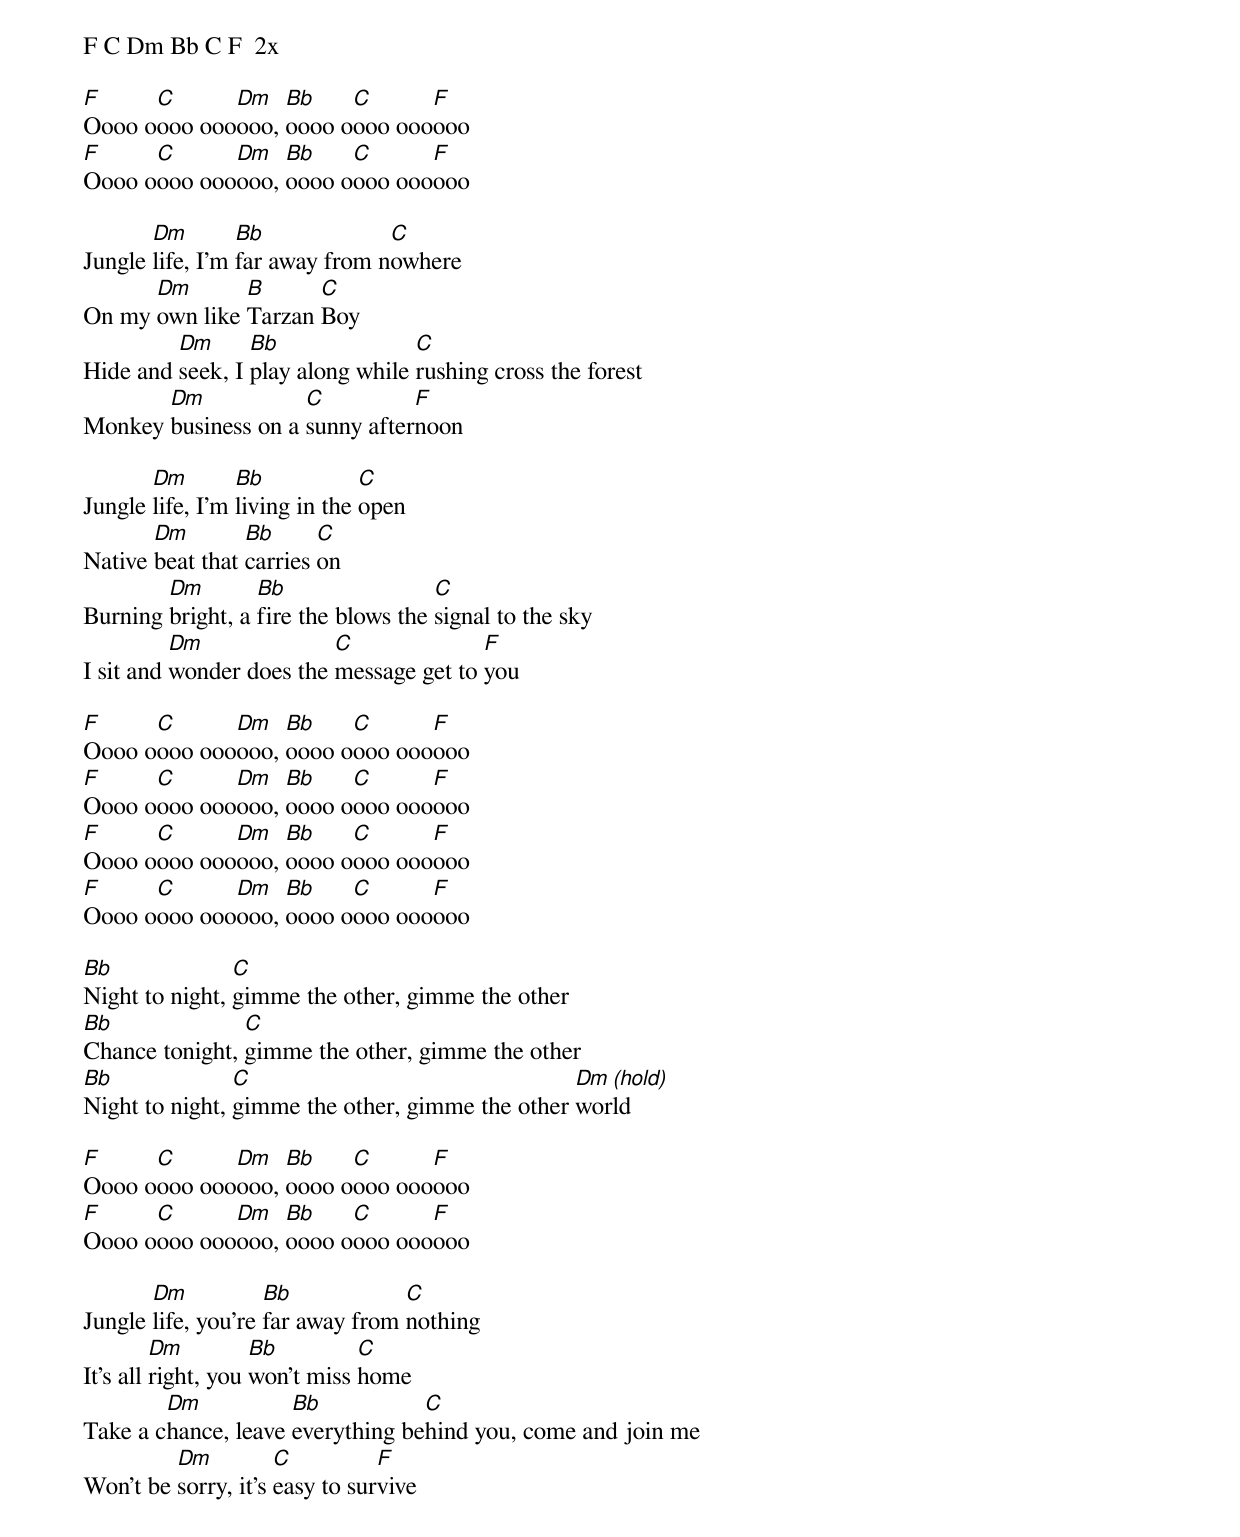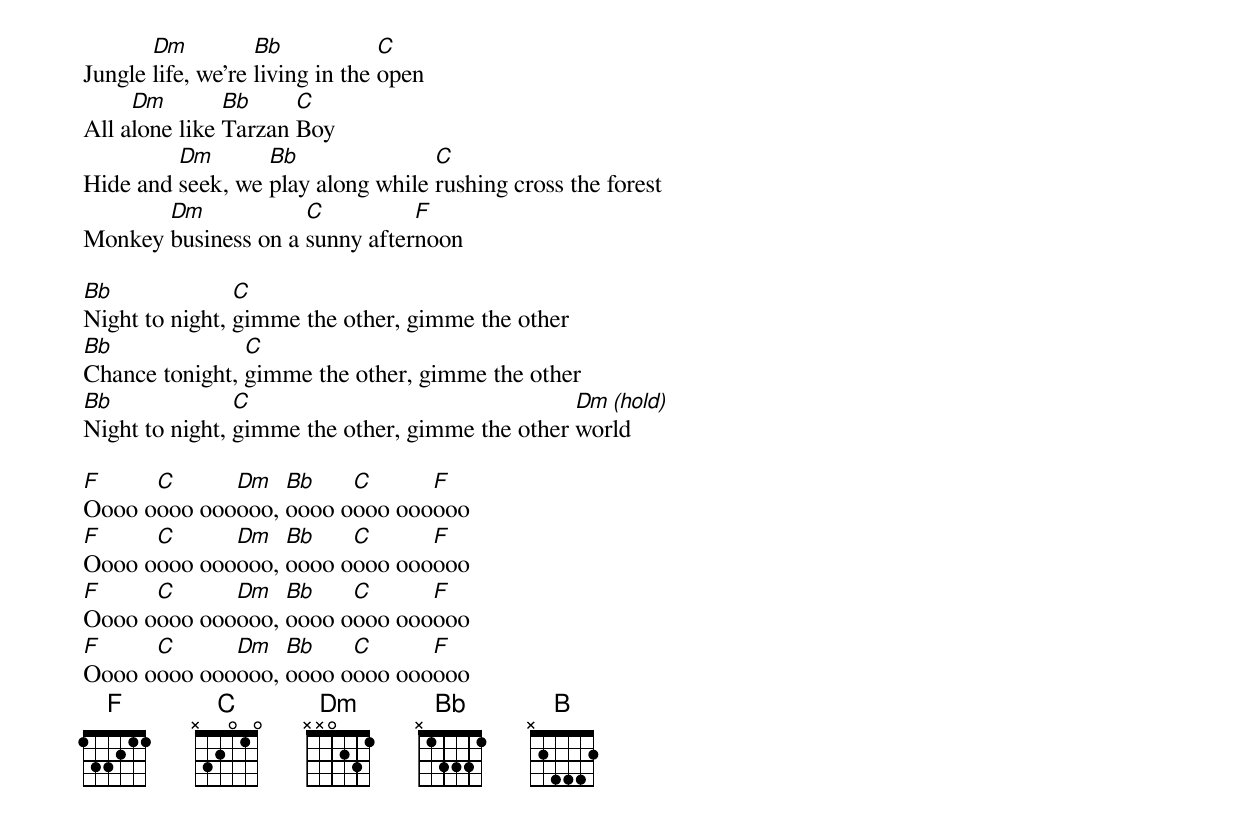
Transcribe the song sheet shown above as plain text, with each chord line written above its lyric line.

F C Dm Bb C F  2x

F     C      Dm   Bb    C      F
Oooo oooo oooooo, oooo oooo oooooo
F     C      Dm   Bb    C      F
Oooo oooo oooooo, oooo oooo oooooo

       Dm        Bb             C
Jungle life, I'm far away from nowhere
      Dm       B      C
On my own like Tarzan Boy
         Dm      Bb               C
Hide and seek, I play along while rushing cross the forest
       Dm            C          F
Monkey business on a sunny afternoon

       Dm        Bb            C
Jungle life, I'm living in the open
       Dm        Bb      C
Native beat that carries on
        Dm        Bb                 C
Burning bright, a fire the blows the signal to the sky
          Dm              C              F
I sit and wonder does the message get to you

F     C      Dm   Bb    C      F
Oooo oooo oooooo, oooo oooo oooooo
F     C      Dm   Bb    C      F
Oooo oooo oooooo, oooo oooo oooooo
F     C      Dm   Bb    C      F
Oooo oooo oooooo, oooo oooo oooooo
F     C      Dm   Bb    C      F
Oooo oooo oooooo, oooo oooo oooooo

Bb              C
Night to night, gimme the other, gimme the other
Bb              C
Chance tonight, gimme the other, gimme the other
Bb              C                                Dm (hold)
Night to night, gimme the other, gimme the other world

F     C      Dm   Bb    C      F
Oooo oooo oooooo, oooo oooo oooooo
F     C      Dm   Bb    C      F
Oooo oooo oooooo, oooo oooo oooooo

       Dm           Bb            C
Jungle life, you're far away from nothing
         Dm         Bb         C
It's all right, you won't miss home
        Dm           Bb           C
Take a chance, leave everything behind you, come and join me
         Dm          C          F
Won't be sorry, it's easy to survive

       Dm          Bb            C
Jungle life, we're living in the open
     Dm        Bb     C
All alone like Tarzan Boy
         Dm       Bb               C
Hide and seek, we play along while rushing cross the forest
       Dm            C          F
Monkey business on a sunny afternoon

Bb              C
Night to night, gimme the other, gimme the other
Bb              C
Chance tonight, gimme the other, gimme the other
Bb              C                                Dm (hold)
Night to night, gimme the other, gimme the other world

F     C      Dm   Bb    C      F
Oooo oooo oooooo, oooo oooo oooooo
F     C      Dm   Bb    C      F
Oooo oooo oooooo, oooo oooo oooooo
F     C      Dm   Bb    C      F
Oooo oooo oooooo, oooo oooo oooooo
F     C      Dm   Bb    C      F
Oooo oooo oooooo, oooo oooo oooooo
